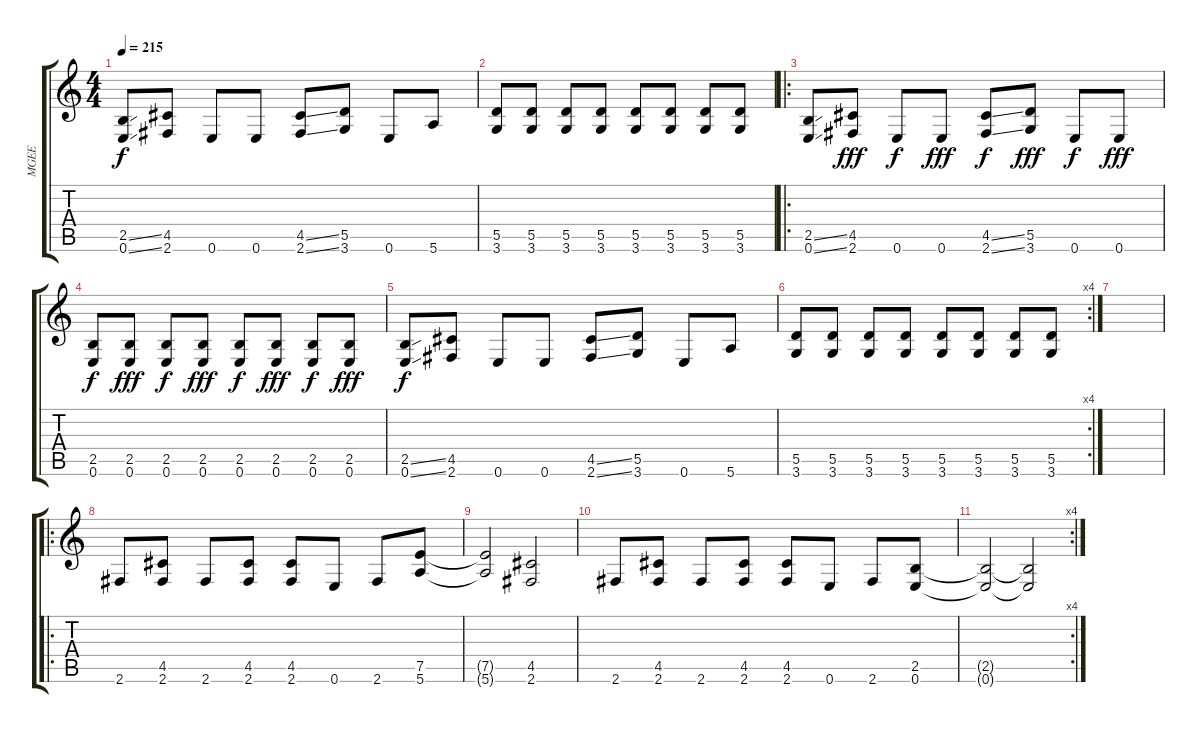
\track ("MGEE" "MGEE") {instrument distortionguitar}
\staff {score tabs}
\tuning (E4 B3 G3 D3 A2 E2) {hide}
\ts (4 4)
\tempo 215
\clef g2
\ks c
(2.5{ss} 0.6{ss}).8{dy f} (4.5 2.6).8 0.6.8 0.6.8 (4.5{ss} 2.6{ss}).8 (5.5 3.6).8 0.6.8 5.6.8 |
(5.5 3.6).8 (5.5 3.6).8 (5.5 3.6).8 (5.5 3.6).8 (5.5 3.6).8 (5.5 3.6).8 (5.5 3.6).8 (5.5 3.6).8 |
\ro
(2.5{ss} 0.6{ss}).8{volume 16 balance 8 instrument distortionguitar} (4.5 2.6).8{dy fff} 0.6.8{dy f} 0.6.8{dy fff} (4.5{ss} 2.6{ss}).8{dy f} (5.5 3.6).8{dy fff} 0.6.8{dy f} 0.6.8{dy fff} |
(2.5 0.6).8{dy f} (2.5 0.6).8{dy fff} (2.5 0.6).8{dy f} (2.5 0.6).8{dy fff} (2.5 0.6).8{dy f} (2.5 0.6).8{dy fff} (2.5 0.6).8{dy f} (2.5 0.6).8{dy fff} |
(2.5{ss} 0.6{ss}).8{dy f} (4.5 2.6).8 0.6.8 0.6.8 (4.5{ss} 2.6{ss}).8 (5.5 3.6).8 0.6.8 5.6.8 |
\rc 4
(5.5 3.6).8 (5.5 3.6).8 (5.5 3.6).8 (5.5 3.6).8 (5.5 3.6).8 (5.5 3.6).8 (5.5 3.6).8 (5.5 3.6).8 |
|
\ro
2.6.8{volume 16 balance 16 instrument distortionguitar} (4.5 2.6).8 2.6.8 (4.5 2.6).8 (4.5 2.6).8 0.6.8 2.6.8 (7.5 5.6).8 |
(7.5{t} 5.6{t}).2 (4.5 2.6).2 |
2.6.8 (4.5 2.6).8 2.6.8 (4.5 2.6).8 (4.5 2.6).8 0.6.8 2.6.8 (2.5 0.6).8 |
\rc 4
(2.5{t} 0.6{t}).2 (2.5{t} 0.6{t}).2
